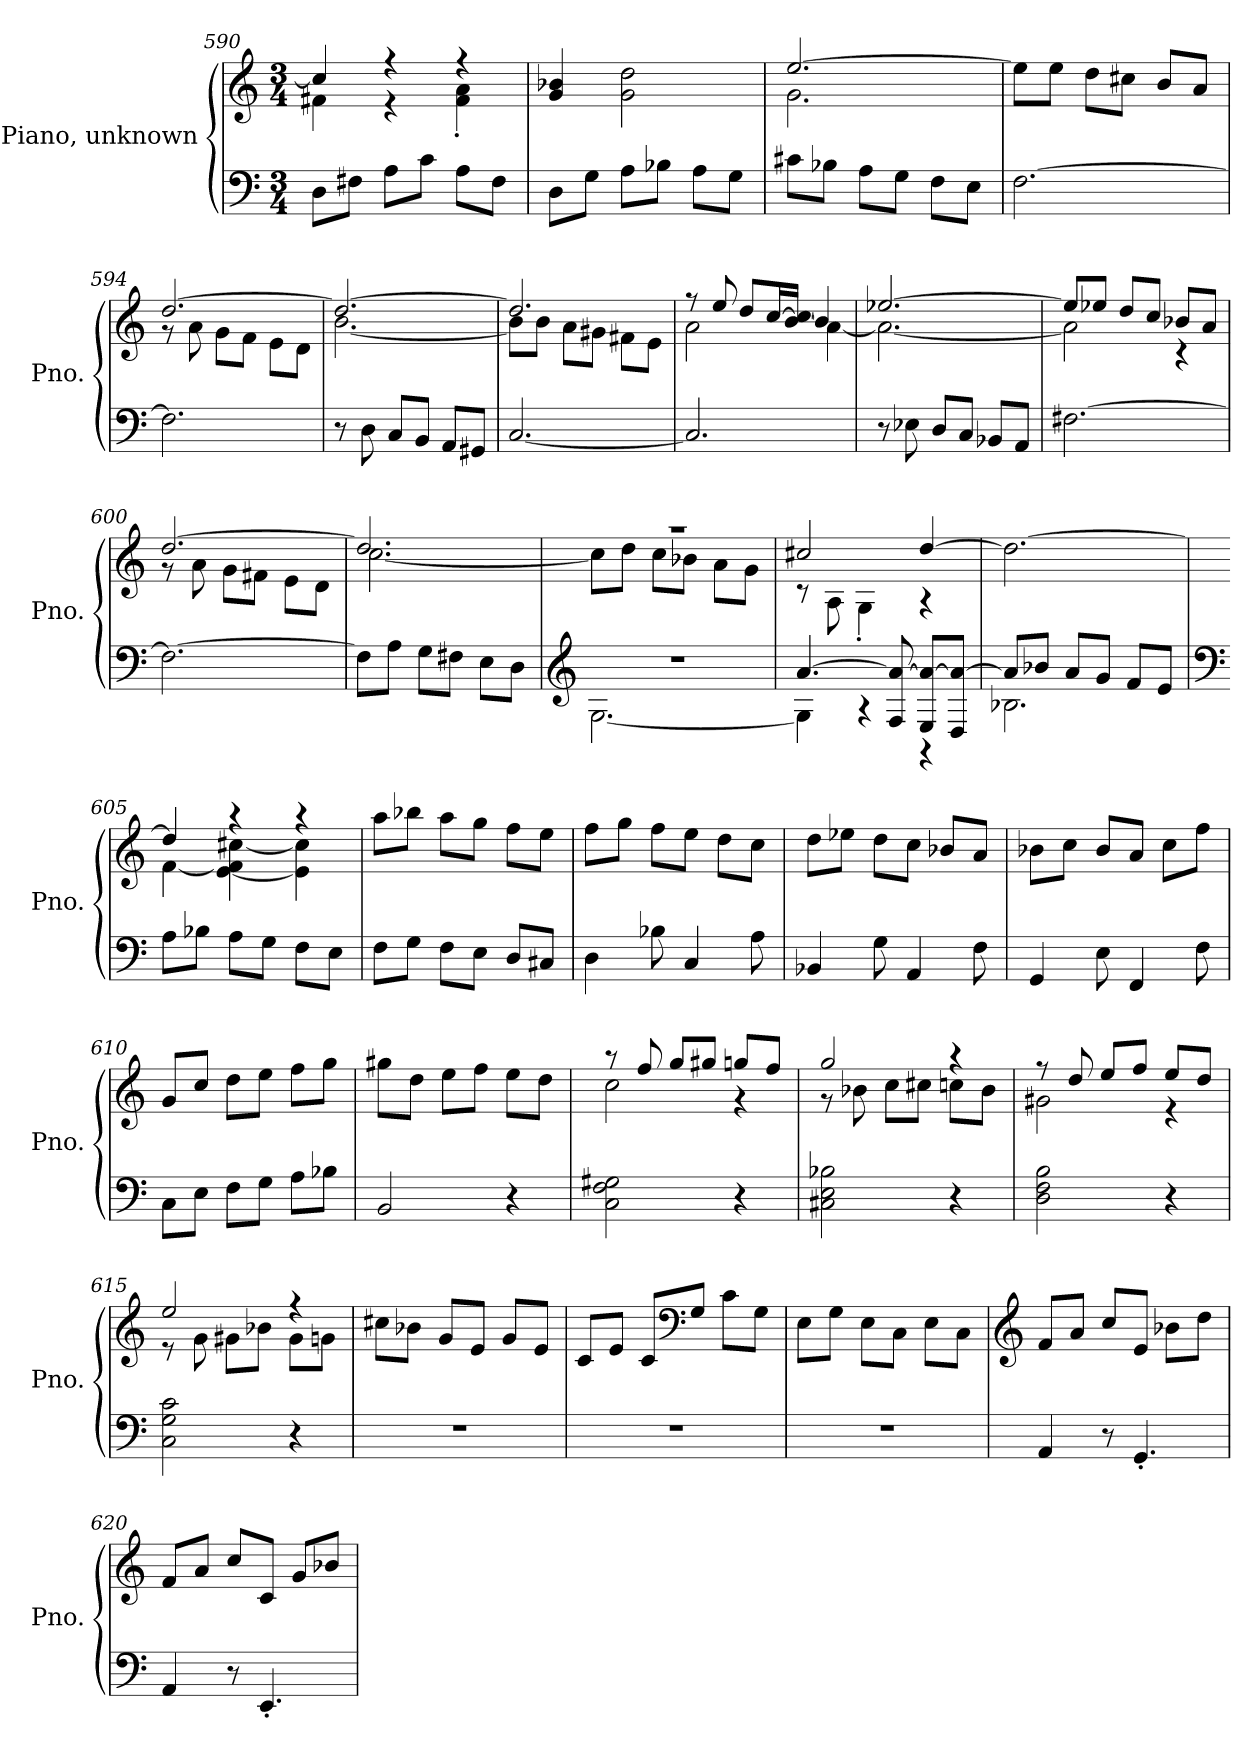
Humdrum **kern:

**kern	**kern
*part1	*part1
*staff2	*staff1
*I"Piano, unknown	*
*I'Pno.	*
*clefF4	*clefG2
*k[]	*k[]
*M3/4	*M3/4
=590	=590
*	*^
8D\L	4cc/]	4f#X\
8F#X\J	.	.
8A\L	4r	4r
8c\J	.	.
8A\L	4r	4f#\' 4a\'
8F#\J	.	.
*	*v	*v
!!LO:PB:g=z
=591	=591
8D\L	4g/ 4b-X/
8G\J	.
8A\L	2g\ 2dd\
8B-X\J	.
8A\L	.
8G\J	.
=592	=592
*	*^
8c#X\L	[2.ee/	2.g\
8B-X\J	.	.
8A\L	.	.
8G\J	.	.
8F\L	.	.
8E\J	.	.
*	*v	*v
=593	=593
[2.F\	8ee\L]
.	8ee\J
.	8dd\L
.	8cc#X\J
.	8b/L
.	8a/J
=594	=594
*	*^
2.F\]	[2.dd/	8r
.	.	8a\
.	.	8g\L
.	.	8f\J
.	.	8e\L
.	.	8d\J
=595	=595	=595
8r	2.dd/_	[2.b\
8D\	.	.
8C/L	.	.
8BB/J	.	.
8AA/L	.	.
8GG#X/J	.	.
!!LO:LB:g=z	!!
=596	=596	=596
[2.C/	2.dd/]	8b\L]
.	.	8b\J
.	.	8a\L
.	.	8g#X\J
.	.	8f#X\L
.	.	8e\J
=597	=597	=597
2.C/]	8r	2a\
.	8ee/	.
.	8dd/L	.
.	[16cc/L	.
.	[16b/ 16cc/]JJ	.
.	4b/]	[4a\
=598	=598	=598
8r	[2.ee-X/	2.a\_
8E-X\	.	.
8D/L	.	.
8C/J	.	.
8BB-X/L	.	.
8AA/J	.	.
=599	=599	=599
[2.F#X\	8ee-/L]	2a\]
.	8ee-X/J	.
.	8dd/L	.
.	8cc/J	.
.	8b-X/L	4r
.	8a/J	.
=600	=600	=600
2.F#\_	[2.dd/	8r
.	.	8a\
.	.	8g\L
.	.	8f#X\J
.	.	8e\L
.	.	8d\J
!!LO:LB:g=z	!!
=601	=601	=601
8F#\L]	2.dd/]	[2.cc\
8A\J	.	.
8G\L	.	.
8F#X\J	.	.
8E\L	.	.
8D\J	.	.
=602	=602	=602
*clefG2	*	*
*^	*	*
2.r	[2.G\	2.r	8cc\L]
.	.	.	8dd\J
.	.	.	8cc\L
.	.	.	8b-X\J
.	.	.	8a\L
.	.	.	8g\J
=603	=603	=603	=603
[4.a/	4G\]	2cc#X/	8r
.	.	.	8A\
.	4r	.	4G'\
8F/ 8a/_	.	.	.
8E/ 8a/_L	4r	[4dd/	4r
8D/ 8a/_J	.	.	.
*	*	*v	*v
=604	=604	=604
8a/L]	2.B-X\	2.dd\_
8b-X/J	.	.
8a/L	.	.
8g/J	.	.
8f/L	.	.
8e/J	.	.
*v	*v	*
=605	=605
*clefF4	*
*	*^
8A\L	4dd/]	[4f\
8B-X\J	.	.
8A\L	4r	[4e\ 4f\] [4cc#X\
8G\J	.	.
8F\L	4r	4e\] 4cc#\]
8E\J	.	.
*	*v	*v
!!LO:LB:g=z
=606	=606
8F\L	8aa\L
8G\J	8bb-X\J
8F\L	8aa\L
8E\J	8gg\J
8D/L	8ff\L
8C#X/J	8ee\J
=607	=607
4D\	8ff\L
.	8gg\J
8B-X\	8ff\L
4C/	8ee\J
.	8dd\L
8A\	8cc\J
=608	=608
4BB-X/	8dd\L
.	8ee-X\J
8G\	8dd\L
4AA/	8cc\J
.	8b-X/L
8F\	8a/J
=609	=609
4GG/	8b-X\L
.	8cc\J
8E\	8b-/L
4FF/	8a/J
.	8cc\L
8F\	8ff\J
=610	=610
8C\L	8g/L
8E\J	8cc/J
8F\L	8dd\L
8G\J	8ee\J
8A\L	8ff\L
8B-X\J	8gg\J
=611	=611
2BB/	8gg#X\L
.	8dd\J
.	8ee\L
.	8ff\J
4r	8ee\L
.	8dd\J
!!LO:LB:g=z
=612	=612
*	*^
2C\ 2F\ 2G#X\	8r	2cc\
.	8ff/	.
.	8gg/L	.
.	8gg#X/J	.
4r	8ggn/L	4r
.	8ff/J	.
=613	=613	=613
2C#X\ 2E\ 2B-X\	2gg/	8r
.	.	8b-X\
.	.	8cc\L
.	.	8cc#X\J
4r	4r	8ccn\L
.	.	8b-\J
=614	=614	=614
2D\ 2F\ 2B\	8r	2g#X\
.	8dd/	.
.	8ee/L	.
.	8ff/J	.
4r	8ee/L	4r
.	8dd/J	.
=615	=615	=615
2C\ 2G\ 2c\	2ee/	8r
.	.	8g\
.	.	8g#X\L
.	.	8b-X\J
4r	4r	8g#\L
.	.	8gn\J
*	*v	*v
=616	=616
2.r	8cc#X\L
.	8b-X\J
.	8g/L
.	8e/J
.	8g/L
.	8e/J
!!LO:LB:g=z
=617	=617
2.r	8c/L
.	8e/J
.	8c/L
*	*clefF4
.	8G/J
.	8c\L
.	8G\J
=618	=618
2.r	8E\L
.	8G\J
.	8E\L
.	8C\J
.	8E\L
.	8C\J
=619	=619
*	*clefG2
4AA/	8f/L
.	8a/J
8r	8cc/L
4.GG'/	8e/J
.	8b-X\L
.	8dd\J
=620	=620
4AA/	8f/L
.	8a/J
8r	8cc/L
4.EE'/	8c/J
.	8g/L
.	8b-X/J
=	=
*-	*-
